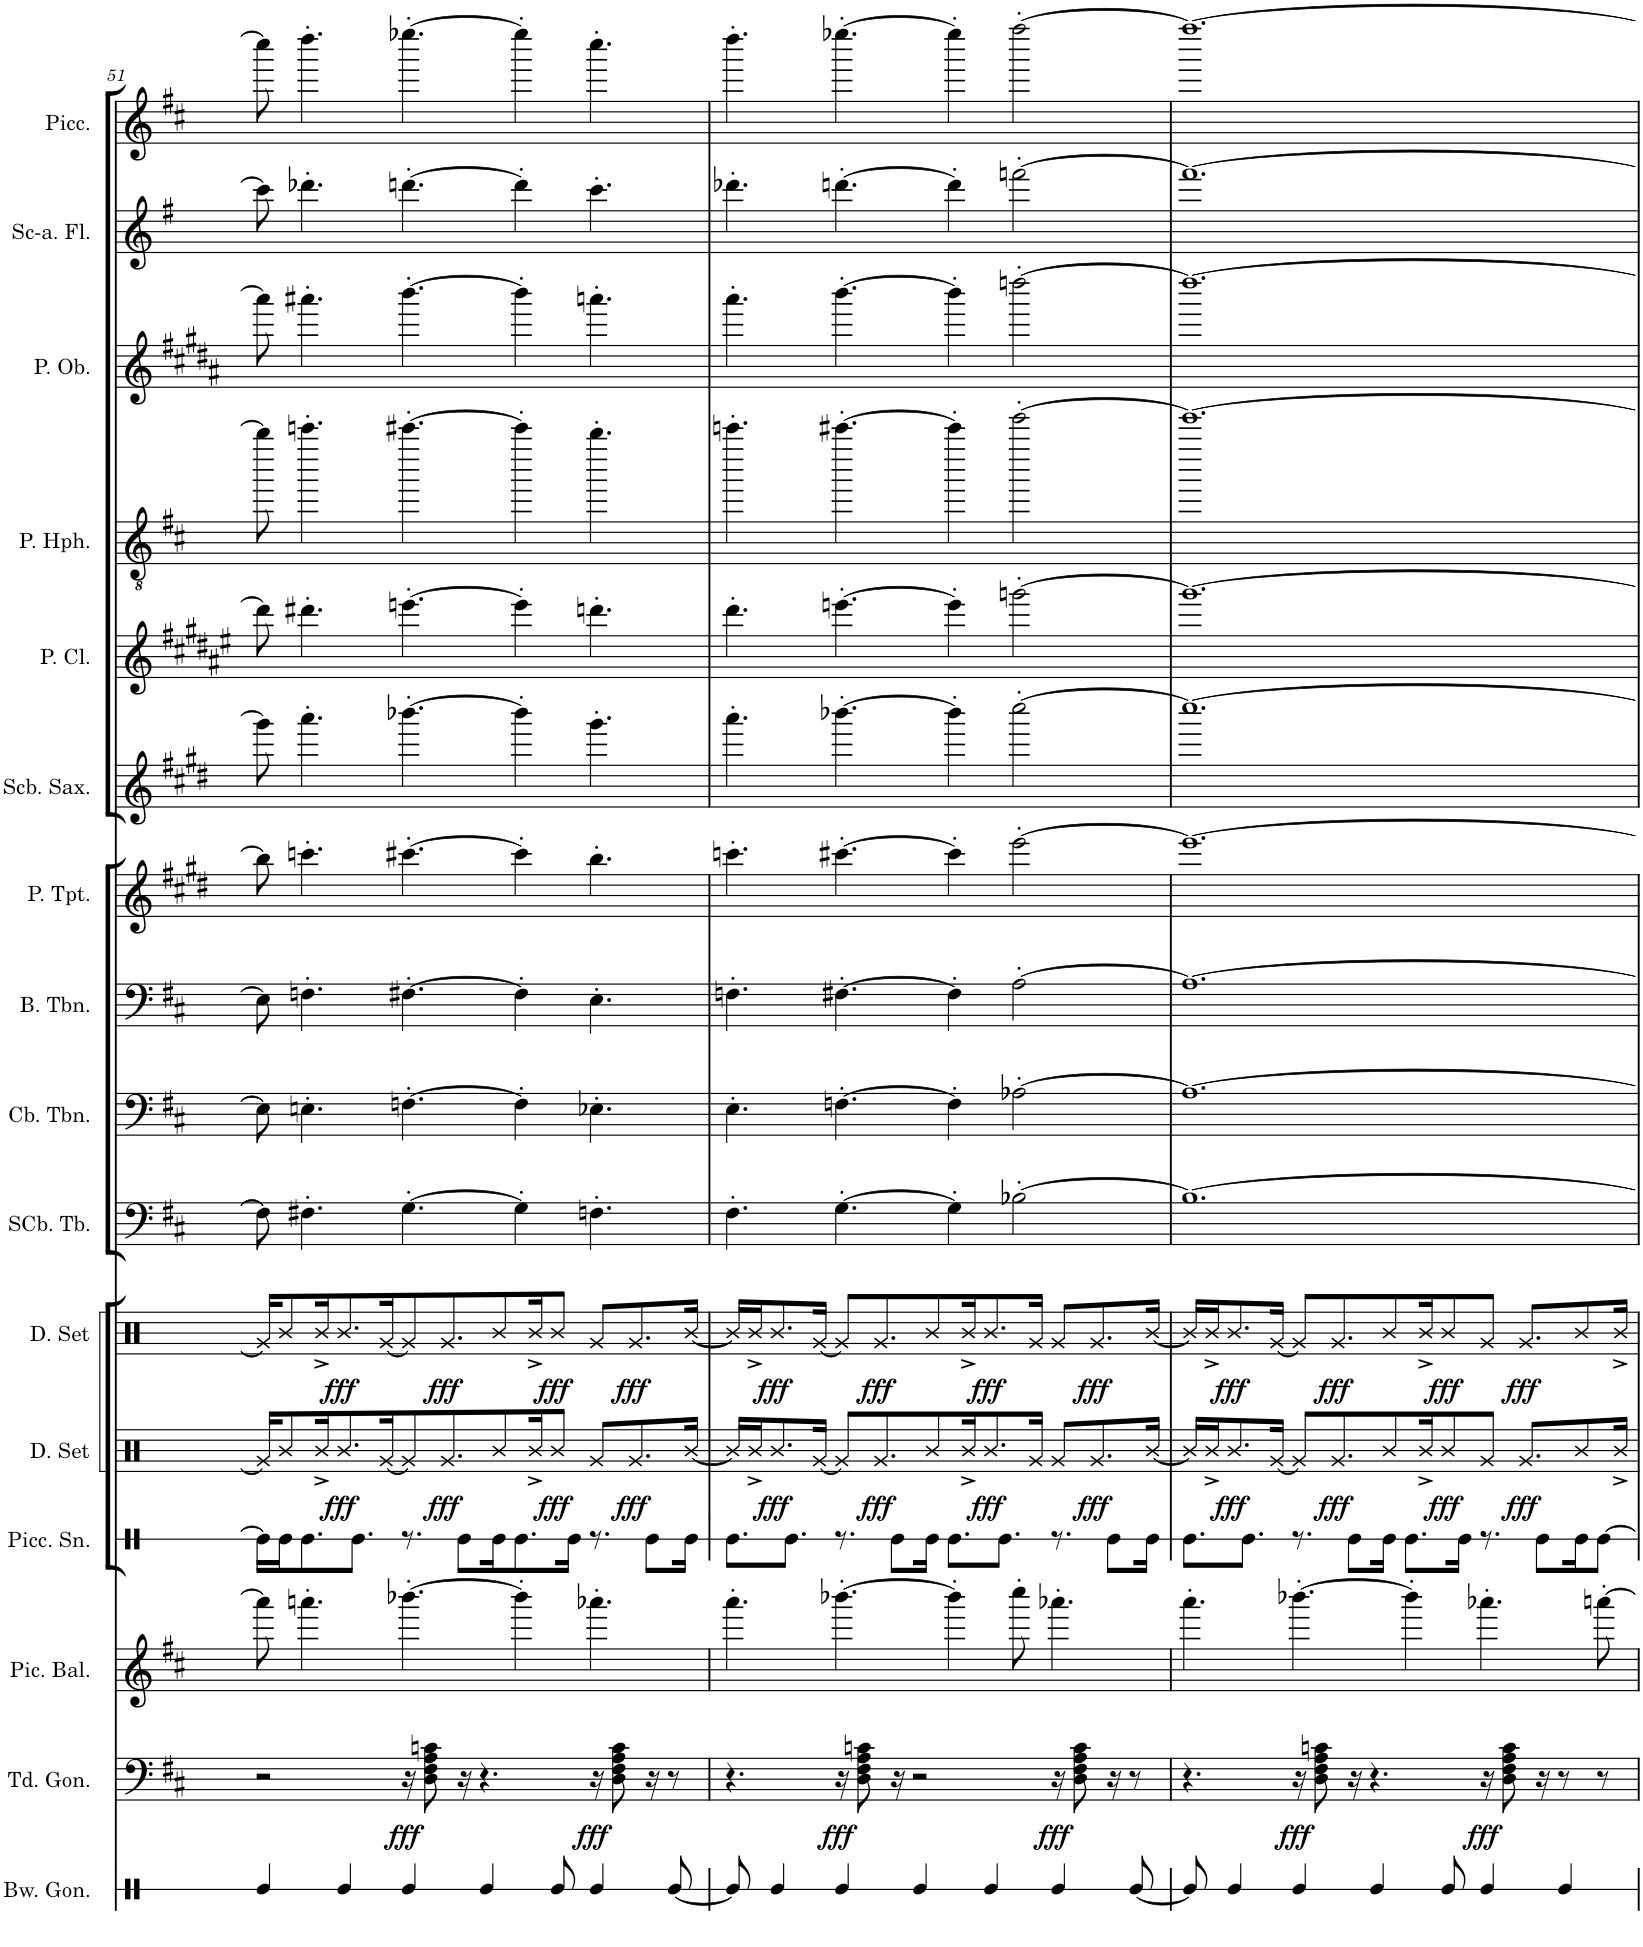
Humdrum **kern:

**kern	**kern	**dynam	**kern	**kern	**kern	**dynam	**kern	**dynam	**kern	**kern	**kern	**kern	**kern	**kern	**kern	**kern	**kern	**kern
*part16	*part15	*part15	*part14	*part13	*part12	*part12	*part11	*part11	*part10	*part9	*part8	*part7	*part6	*part5	*part4	*part3	*part2	*part1
*staff16	*staff15	*staff15	*staff14	*staff13	*staff12	*staff12	*staff11	*staff11	*staff10	*staff9	*staff8	*staff7	*staff6	*staff5	*staff4	*staff3	*staff2	*staff1
*I"Bowl Gongs	*I"Tuned Gongs	*	*I"Piccolo Balalaika	*I"Piccolo Snare	*I"Drumset	*	*I"Drumset	*	*I"Sub-Contrabass Tuba	*I"Contrabass Trombone	*I"Bass Trombone	*I"Piccolo Trumpet	*I"Subcontrabass Saxophone	*I"Piccolo Clarinet	*I"Piccolo Heckelphone	*I"Piccolo Oboe	*I"Sub Contra-alto Flute	*I"Piccolo
*I'Bw. Gon.	*I'Td. Gon.	*	*I'Pic. Bal.	*I'Picc. Sn.	*I'D. Set	*	*I'D. Set	*	*I'SCb. Tb.	*I'Cb. Tbn.	*I'B. Tbn.	*I'P. Tpt.	*I'Scb. Sax.	*I'P. Cl.	*I'P. Hph.	*I'P. Ob.	*I'Sc-a. Fl.	*I'Picc.
!!LO:PB:g=z
*clefX	*clefF4	*	*clefG2	*clefX	*clefX	*	*clefX	*	*clefF4	*clefF4	*clefF4	*clefG2	*clefG2	*clefG2	*clefGv2	*clefG2	*clefG2	*clefG2
*	*	*	*	*	*	*	*	*	*	*	*	*Trd-6c-10	*Trd22c38	*Trd-5c-8	*	*Trd-2c-3	*Trd17c29	*Trd-7c-12
*k[]	*k[f#c#]	*	*k[f#c#]	*k[]	*k[]	*	*k[]	*	*k[f#c#]	*k[f#c#]	*k[f#c#]	*k[f#c#g#d#]	*k[f#c#g#d#]	*k[f#c#g#d#a#e#]	*k[f#c#]	*k[f#c#g#d#a#]	*k[f#]	*k[f#c#]
*M12/8	*M12/8	*	*M12/8	*M12/8	*M12/8	*	*M12/8	*	*M12/8	*M12/8	*M12/8	*M12/8	*M12/8	*M12/8	*M12/8	*M12/8	*M12/8	*M12/8
=51	=51	=51	=51	=51	=51	=51	=51	=51	=51	=51	=51	=51	=51	=51	=51	=51	=51	=51
4Re/	2r	.	8aaa-\]	16Re\LL]	16Rg/KL]	.	16Rg/KL]	.	8F\]	8E-\]	8E\]	8bb\]	8ggg#\]	8ddd\]	8bbb\]	8aaa\]	8ccc\]	8cccc#\]
.	.	.	.	16Re\J	8R/	.	8R/	.	.	.	.	.	.	.	.	.	.	.
.	.	.	4.aaan'\	8.Re\	.	.	.	.	4.F#X'\	4.En'\	4.Fn'\	4.cccn'\	4.aaa'\	4.ddd#X'\	4.ccccn'\	4.aaa#X'\	4.ddd-X'\	4.dddd'\
.	.	.	.	.	16R^/K	.	16R^/K	.	.	.	.	.	.	.	.	.	.	.
!	!	!	!	!	!	!LO:DY:b	!	!LO:DY:b	!	!	!	!	!	!	!	!	!	!
4Re/	.	.	.	.	8.R/	fff	8.R/	fff	.	.	.	.	.	.	.	.	.	.
.	.	.	.	8.Re\J	.	.	.	.	.	.	.	.	.	.	.	.	.	.
.	.	.	.	.	[16Rg/K	.	[16Rg/K	.	.	.	.	.	.	.	.	.	.	.
!	!	!LO:DY:b	!	!	!	!	!	!	!	!	!	!	!	!	!	!	!	!
4Re/	16r	fff	[4.bbb-X'\	8.r	8Rg/]	.	8Rg/]	.	[4.G'\	[4.Fn'\	[4.F#X'\	[4.ccc#X'\	[4.bbb-X'\	[4.eeen'\	[4.cccc#X'\	[4.bbb'\	[4.dddn'\	[4.eeee-X'\
.	8D\ 8F#\ 8A\ 8cn\	.	.	.	.	.	.	.	.	.	.	.	.	.	.	.	.	.
!	!	!	!	!	!	!LO:DY:b	!	!LO:DY:b	!	!	!	!	!	!	!	!	!	!
.	.	.	.	.	8.Rg/	fff	8.Rg/	fff	.	.	.	.	.	.	.	.	.	.
.	16r	.	.	8Re\L	.	.	.	.	.	.	.	.	.	.	.	.	.	.
4Re/	4.r	.	.	.	.	.	.	.	.	.	.	.	.	.	.	.	.	.
.	.	.	.	16Re\K	8R/	.	8R/	.	.	.	.	.	.	.	.	.	.	.
.	.	.	4bbb-'\]	8.Re\	.	.	.	.	4G'\]	4F'\]	4F#'\]	4ccc#'\]	4bbb-'\]	4eee'\]	4cccc#'\]	4bbb'\]	4ddd'\]	4eeee-'\]
.	.	.	.	.	16R^/K	.	16R^/K	.	.	.	.	.	.	.	.	.	.	.
!	!	!	!	!	!	!LO:DY:b	!	!LO:DY:b	!	!	!	!	!	!	!	!	!	!
8Re/	.	.	.	.	8R/J	fff	8R/J	fff	.	.	.	.	.	.	.	.	.	.
.	.	.	.	16Re\Jk	.	.	.	.	.	.	.	.	.	.	.	.	.	.
!	!	!LO:DY:b	!	!	!	!	!	!	!	!	!	!	!	!	!	!	!	!
4Re/	16r	fff	4.aaa-X'\	8.r	8Rg/L	.	8Rg/L	.	4.Fn'\	4.E-X'\	4.E'\	4.bb'\	4.ggg#'\	4.dddn'\	4.bbb'\	4.aaan'\	4.ccc'\	4.cccc#'\
.	8D\ 8F#\ 8A\ 8c\	.	.	.	.	.	.	.	.	.	.	.	.	.	.	.	.	.
!	!	!	!	!	!	!LO:DY:b	!	!LO:DY:b	!	!	!	!	!	!	!	!	!	!
.	.	.	.	.	8.Rg/	fff	8.Rg/	fff	.	.	.	.	.	.	.	.	.	.
.	16r	.	.	8Re\L	.	.	.	.	.	.	.	.	.	.	.	.	.	.
[8Re/	8r	.	.	.	.	.	.	.	.	.	.	.	.	.	.	.	.	.
.	.	.	.	16Re\Jk	[16R/Jk	.	[16R/Jk	.	.	.	.	.	.	.	.	.	.	.
=52	=52	=52	=52	=52	=52	=52	=52	=52	=52	=52	=52	=52	=52	=52	=52	=52	=52	=52
8Re/]	4.r	.	4.aaa'\	8.Re\L	16R/LL]	.	16R/LL]	.	4.F#'\	4.E'\	4.Fn'\	4.cccn'\	4.aaa'\	4.ddd#'\	4.ccccn'\	4.aaa#'\	4.ddd-X'\	4.dddd'\
.	.	.	.	.	16R^/J	.	16R^/J	.	.	.	.	.	.	.	.	.	.	.
!	!	!	!	!	!	!LO:DY:b	!	!LO:DY:b	!	!	!	!	!	!	!	!	!	!
4Re/	.	.	.	.	8.R/	fff	8.R/	fff	.	.	.	.	.	.	.	.	.	.
.	.	.	.	8.Re\J	.	.	.	.	.	.	.	.	.	.	.	.	.	.
.	.	.	.	.	[16Rg/Jk	.	[16Rg/Jk	.	.	.	.	.	.	.	.	.	.	.
!	!	!LO:DY:b	!	!	!	!	!	!	!	!	!	!	!	!	!	!	!	!
4Re/	16r	fff	[4.bbb-X'\	8.r	8Rg/L]	.	8Rg/L]	.	[4.G'\	[4.Fn'\	[4.F#X'\	[4.ccc#X'\	[4.bbb-X'\	[4.eeen'\	[4.cccc#X'\	[4.bbb'\	[4.dddn'\	[4.eeee-X'\
.	8D\ 8F#\ 8A\ 8cn\	.	.	.	.	.	.	.	.	.	.	.	.	.	.	.	.	.
!	!	!	!	!	!	!LO:DY:b	!	!LO:DY:b	!	!	!	!	!	!	!	!	!	!
.	.	.	.	.	8.Rg/	fff	8.Rg/	fff	.	.	.	.	.	.	.	.	.	.
.	16r	.	.	8Re\L	.	.	.	.	.	.	.	.	.	.	.	.	.	.
4Re/	2r	.	.	.	.	.	.	.	.	.	.	.	.	.	.	.	.	.
.	.	.	.	16Re\Jk	8R/	.	8R/	.	.	.	.	.	.	.	.	.	.	.
.	.	.	4bbb-'\]	8.Re\L	.	.	.	.	4G'\]	4F'\]	4F#'\]	4ccc#'\]	4bbb-'\]	4eee'\]	4cccc#'\]	4bbb'\]	4ddd'\]	4eeee-'\]
.	.	.	.	.	16R^/K	.	16R^/K	.	.	.	.	.	.	.	.	.	.	.
!	!	!	!	!	!	!LO:DY:b	!	!LO:DY:b	!	!	!	!	!	!	!	!	!	!
4Re/	.	.	.	.	8.R/	fff	8.R/	fff	.	.	.	.	.	.	.	.	.	.
.	.	.	.	8.Re\J	.	.	.	.	.	.	.	.	.	.	.	.	.	.
.	.	.	8cccc#'\	.	.	.	.	.	[2B-X'\	[2A-X'\	[2A'\	[2eee'\	[2cccc#'\	[2gggn'\	[2eeee'\	[2ddddn'\	[2fffn'\	[2ffff#'\
.	.	.	.	.	16Rg/Jk	.	16Rg/Jk	.	.	.	.	.	.	.	.	.	.	.
!	!	!LO:DY:b	!	!	!	!	!	!	!	!	!	!	!	!	!	!	!	!
4Re/	16r	fff	4.aaa-X'\	8.r	8Rg/L	.	8Rg/L	.	.	.	.	.	.	.	.	.	.	.
.	8D\ 8F#\ 8A\ 8c\	.	.	.	.	.	.	.	.	.	.	.	.	.	.	.	.	.
!	!	!	!	!	!	!LO:DY:b	!	!LO:DY:b	!	!	!	!	!	!	!	!	!	!
.	.	.	.	.	8.Rg/	fff	8.Rg/	fff	.	.	.	.	.	.	.	.	.	.
.	16r	.	.	8Re\L	.	.	.	.	.	.	.	.	.	.	.	.	.	.
[8Re/	8r	.	.	.	.	.	.	.	.	.	.	.	.	.	.	.	.	.
.	.	.	.	16Re\Jk	[16R/Jk	.	[16R/Jk	.	.	.	.	.	.	.	.	.	.	.
=53	=53	=53	=53	=53	=53	=53	=53	=53	=53	=53	=53	=53	=53	=53	=53	=53	=53	=53
8Re/]	4.r	.	4.aaa'\	8.Re\L	16R/LL]	.	16R/LL]	.	1.B-_	1.A-_	1.A_	1.eee_	1.cccc#_	1.ggg_	1.eeee_	1.dddd_	1.fff_	1.ffff#_
.	.	.	.	.	16R^/J	.	16R^/J	.	.	.	.	.	.	.	.	.	.	.
!	!	!	!	!	!	!LO:DY:b	!	!LO:DY:b	!	!	!	!	!	!	!	!	!	!
4Re/	.	.	.	.	8.R/	fff	8.R/	fff	.	.	.	.	.	.	.	.	.	.
.	.	.	.	8.Re\J	.	.	.	.	.	.	.	.	.	.	.	.	.	.
.	.	.	.	.	[16Rg/Jk	.	[16Rg/Jk	.	.	.	.	.	.	.	.	.	.	.
!	!	!LO:DY:b	!	!	!	!	!	!	!	!	!	!	!	!	!	!	!	!
4Re/	16r	fff	[4.bbb-X'\	8.r	8Rg/L]	.	8Rg/L]	.	.	.	.	.	.	.	.	.	.	.
.	8D\ 8F#\ 8A\ 8cn\	.	.	.	.	.	.	.	.	.	.	.	.	.	.	.	.	.
!	!	!	!	!	!	!LO:DY:b	!	!LO:DY:b	!	!	!	!	!	!	!	!	!	!
.	.	.	.	.	8.Rg/	fff	8.Rg/	fff	.	.	.	.	.	.	.	.	.	.
.	16r	.	.	8Re\L	.	.	.	.	.	.	.	.	.	.	.	.	.	.
4Re/	4.r	.	.	.	.	.	.	.	.	.	.	.	.	.	.	.	.	.
.	.	.	.	16Re\Jk	8R/	.	8R/	.	.	.	.	.	.	.	.	.	.	.
.	.	.	4bbb-'\]	8.Re\L	.	.	.	.	.	.	.	.	.	.	.	.	.	.
.	.	.	.	.	16R^/K	.	16R^/K	.	.	.	.	.	.	.	.	.	.	.
!	!	!	!	!	!	!LO:DY:b	!	!LO:DY:b	!	!	!	!	!	!	!	!	!	!
8Re/	.	.	.	.	8R/	fff	8R/	fff	.	.	.	.	.	.	.	.	.	.
.	.	.	.	16Re\Jk	.	.	.	.	.	.	.	.	.	.	.	.	.	.
!	!	!LO:DY:b	!	!	!	!	!	!	!	!	!	!	!	!	!	!	!	!
4Re/	16r	fff	4.aaa-X'\	8.r	8Rg/J	.	8Rg/J	.	.	.	.	.	.	.	.	.	.	.
.	8D\ 8F#\ 8A\ 8c\	.	.	.	.	.	.	.	.	.	.	.	.	.	.	.	.	.
!	!	!	!	!	!	!LO:DY:b	!	!LO:DY:b	!	!	!	!	!	!	!	!	!	!
.	.	.	.	.	8.Rg/L	fff	8.Rg/L	fff	.	.	.	.	.	.	.	.	.	.
.	16r	.	.	8Re\L	.	.	.	.	.	.	.	.	.	.	.	.	.	.
4Re/	8r	.	.	.	.	.	.	.	.	.	.	.	.	.	.	.	.	.
.	.	.	.	16Re\K	8R/	.	8R/	.	.	.	.	.	.	.	.	.	.	.
.	8r	.	[8aaan'\	[8Re\J	.	.	.	.	.	.	.	.	.	.	.	.	.	.
.	.	.	.	.	16R^/Jk	.	16R^/Jk	.	.	.	.	.	.	.	.	.	.	.
=	=	=	=	=	=	=	=	=	=	=	=	=	=	=	=	=	=	=
*-	*-	*-	*-	*-	*-	*-	*-	*-	*-	*-	*-	*-	*-	*-	*-	*-	*-	*-
